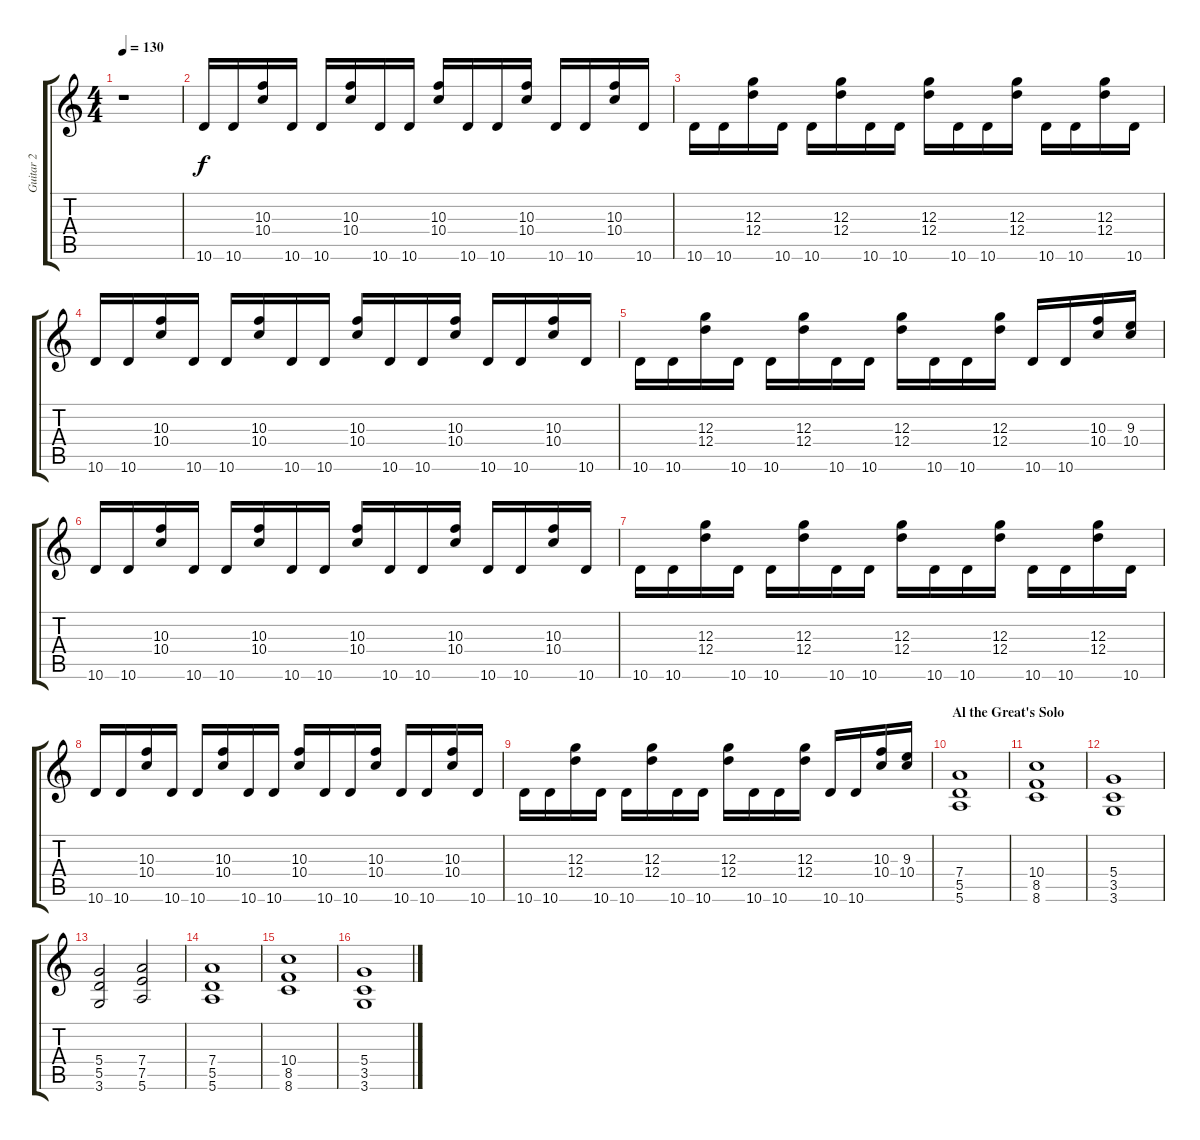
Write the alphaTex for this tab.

\track ("Guitar 2" "Guitar 2") {instrument acousticguitarsteel}
\staff {score tabs}
\tuning (E4 B3 G3 D3 A2 E2) {hide}
\ts (4 4)
\tempo 130
\clef g2
\ks c
r.1{dy f} |
10.6.16{volume 12 instrument distortionguitar} 10.6.16 (10.3 10.4).16 10.6.16 10.6.16 (10.3 10.4).16 10.6.16 10.6.16 (10.3 10.4).16 10.6.16 10.6.16 (10.3 10.4).16 10.6.16 10.6.16 (10.3 10.4).16 10.6.16 |
10.6.16 10.6.16 (12.3 12.4).16 10.6.16 10.6.16 (12.3 12.4).16 10.6.16 10.6.16 (12.3 12.4).16 10.6.16 10.6.16 (12.3 12.4).16 10.6.16 10.6.16 (12.3 12.4).16 10.6.16 |
10.6.16 10.6.16 (10.3 10.4).16 10.6.16 10.6.16 (10.3 10.4).16 10.6.16 10.6.16 (10.3 10.4).16 10.6.16 10.6.16 (10.3 10.4).16 10.6.16 10.6.16 (10.3 10.4).16 10.6.16 |
10.6.16 10.6.16 (12.3 12.4).16 10.6.16 10.6.16 (12.3 12.4).16 10.6.16 10.6.16 (12.3 12.4).16 10.6.16 10.6.16 (12.3 12.4).16 10.6.16 10.6.16 (10.3 10.4).16 (9.3 10.4).16 |
10.6.16 10.6.16 (10.3 10.4).16 10.6.16 10.6.16 (10.3 10.4).16 10.6.16 10.6.16 (10.3 10.4).16 10.6.16 10.6.16 (10.3 10.4).16 10.6.16 10.6.16 (10.3 10.4).16 10.6.16 |
10.6.16 10.6.16 (12.3 12.4).16 10.6.16 10.6.16 (12.3 12.4).16 10.6.16 10.6.16 (12.3 12.4).16 10.6.16 10.6.16 (12.3 12.4).16 10.6.16 10.6.16 (12.3 12.4).16 10.6.16 |
10.6.16 10.6.16 (10.3 10.4).16 10.6.16 10.6.16 (10.3 10.4).16 10.6.16 10.6.16 (10.3 10.4).16 10.6.16 10.6.16 (10.3 10.4).16 10.6.16 10.6.16 (10.3 10.4).16 10.6.16 |
10.6.16 10.6.16 (12.3 12.4).16 10.6.16 10.6.16 (12.3 12.4).16 10.6.16 10.6.16 (12.3 12.4).16 10.6.16 10.6.16 (12.3 12.4).16 10.6.16 10.6.16 (10.3 10.4).16 (9.3 10.4).16 |
\section ("" "Al the Great's Solo")
(7.4 5.5 5.6).1{volume 11} |
(10.4 8.5 8.6).1 |
(5.4 3.5 3.6).1 |
(5.4 5.5 3.6).2 (7.4 7.5 5.6).2 |
(7.4 5.5 5.6).1 |
(10.4 8.5 8.6).1 |
(5.4 3.5 3.6).1
